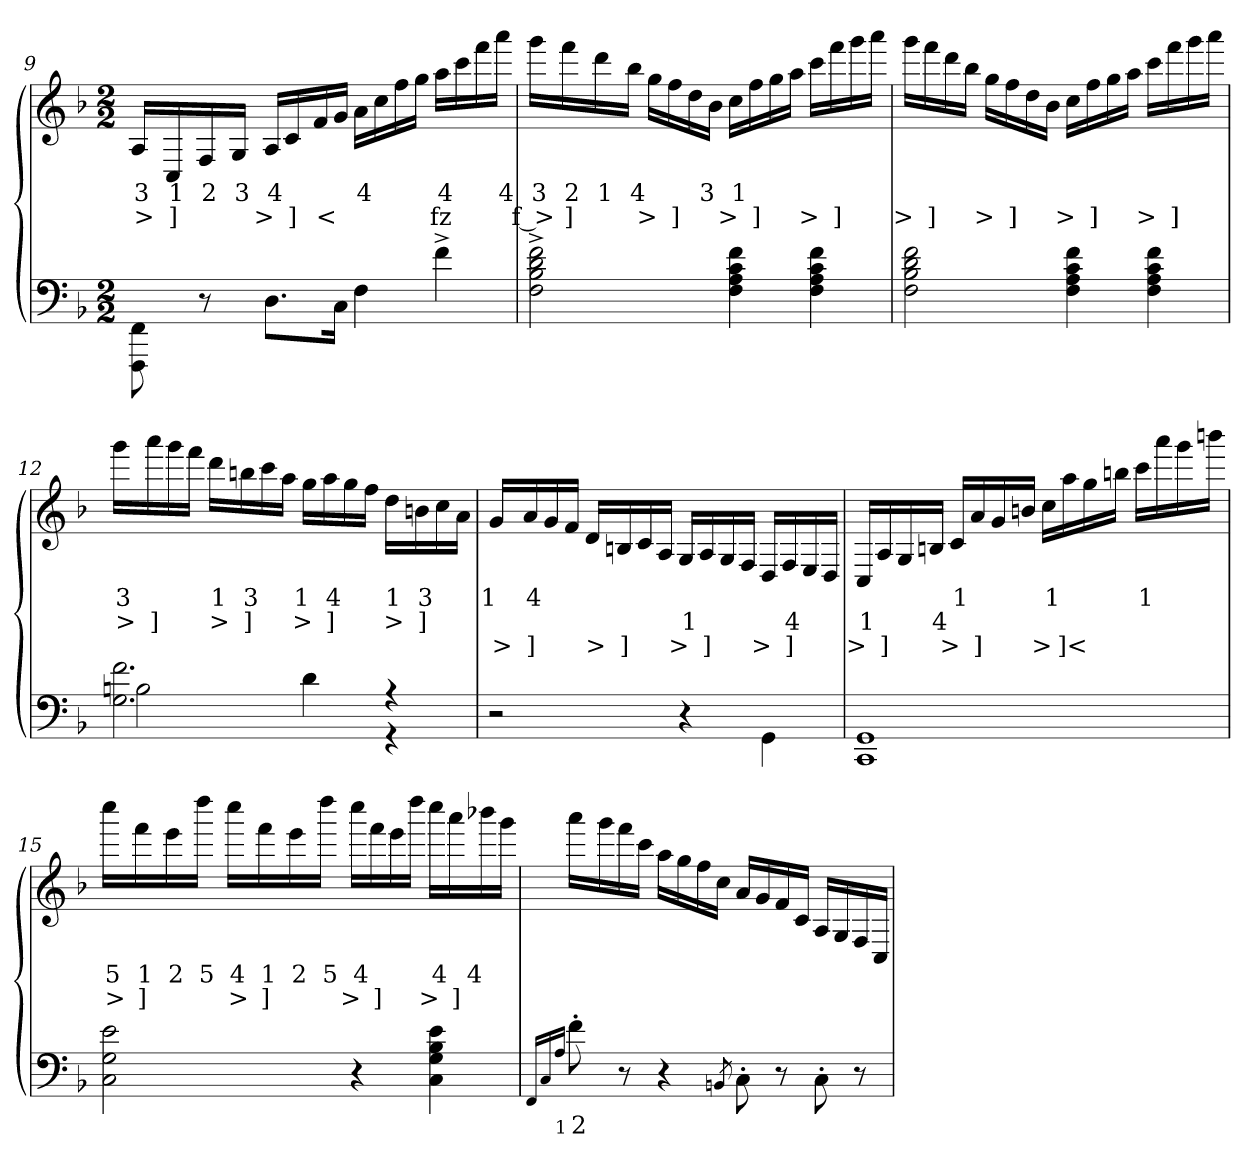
**kern	**text	**kern	**text	**text	**text
*part2	*part2	*part1	*part1	*part1	*part1
*staff2	*staff2	*staff1	*staff1	*staff1	*staff1
*clefF4	*	*clefG2	*	*	*
*k[b-]	*	*k[b-]	*	*	*
*M2/2	*	*M2/2	*	*	*
=9	=9	=9	=9	=9	=9
8FF 8FFF\	.	16ALL	3	>	.
.	.	16C	1	]	.
8r	.	16F	2	.	.
.	.	16GJJ	3	.	.
8.D\L	.	16ALL	4	>	.
.	.	16c	.	]	.
.	.	16f	.	<	.
16CJk	.	16gJJ	.	.	.
4F	.	16aLL	4	.	.
.	.	16cc	.	.	.
.	.	16ff	.	.	.
.	.	16ggJJ	.	.	.
4f^>	.	16aaLL	4	fz	.
.	.	16ccc	.	.	.
.	.	16fff	.	.	.
.	.	16aaaJJ	4	.	.
=10	=10	=10	=10	=10	=10
2f^> 2d^> 2B-^> 2F^>	.	16gggLL	3	f >	.
.	.	16fff	2	]	.
.	.	16ddd	1	.	.
.	.	16bb-JJ	4	.	.
.	.	16ggLL	.	>	.
.	.	16ff	.	]	.
.	.	16dd	.	.	.
.	.	16b-JJ	3	.	.
4f 4c 4A 4F	.	16ccLL	1	>	.
.	.	16ff	.	]	.
.	.	16gg	.	.	.
.	.	16aaJJ	.	.	.
4f 4c 4A 4F	.	16cccLL	.	>	.
.	.	16fff	.	]	.
.	.	16ggg	.	.	.
.	.	16aaaJJ	.	.	.
=11	=11	=11	=11	=11	=11
2f 2d 2B- 2F	.	16gggLL	.	>	.
.	.	16fff	.	]	.
.	.	16ddd	.	.	.
.	.	16bb-JJ	.	.	.
.	.	16ggLL	.	>	.
.	.	16ff	.	]	.
.	.	16dd	.	.	.
.	.	16b-JJ	.	.	.
4f 4c 4A 4F	.	16ccLL	.	>	.
.	.	16ff	.	]	.
.	.	16gg	.	.	.
.	.	16aaJJ	.	.	.
4f 4c 4A 4F	.	16cccLL	.	>	.
.	.	16fff	.	]	.
.	.	16ggg	.	.	.
.	.	16aaaJJ	.	.	.
=12	=12	=12	=12	=12	=12
*^	*	*	*	*	*
2.f\ 2.G\	2Bn	.	16gggLL	3	>	.
.	.	.	16aaa	.	]	.
.	.	.	16ggg	.	.	.
.	.	.	16fffJJ	.	.	.
.	.	.	16dddLL	1	>	.
.	.	.	16bbn	3	]	.
.	.	.	16ccc	.	.	.
.	.	.	16aaJJ	.	.	.
.	4d	.	16ggLL	1	>	.
.	.	.	16aa	4	]	.
.	.	.	16gg	.	.	.
.	.	.	16ffJJ	.	.	.
4r	4r	.	16ddLL	1	>	.
.	.	.	16bn	3	]	.
.	.	.	16cc	.	.	.
.	.	.	16aJJ	.	.	.
*v	*v	*	*	*	*	*
=13	=13	=13	=13	=13	=13
2r	.	16gLL	1	.	>
.	.	16a	4	.	]
.	.	16g	.	.	.
.	.	16fJJ	.	.	.
.	.	16dLL	.	.	>
.	.	16Bn	.	.	]
.	.	16c	.	.	.
.	.	16AJJ	.	.	.
4r	.	16GLL	.	1	>
.	.	16A	.	.	]
.	.	16G	.	.	.
.	.	16FJJ	.	.	.
4GG\	.	16DLL	.	.	>
.	.	16F	.	4	]
.	.	16E	.	.	.
.	.	16DJJ	.	.	.
=14	=14	=14	=14	=14	=14
1GG 1CC	.	16CLL	.	1	>
.	.	16A	.	.	]
.	.	16G	.	.	.
.	.	16BnJJ	.	4	.
.	.	16cLL	1	.	>
.	.	16a	.	.	]
.	.	16g	.	.	.
.	.	16bnJJ	.	.	.
.	.	16ccLL	1	.	>
.	.	16aa	.	.	]<
.	.	16gg	.	.	.
.	.	16bbnJJ	.	.	.
.	.	16cccLL	1	.	.
.	.	16aaa	.	.	.
.	.	16ggg	.	.	.
.	.	16bbbnJJ	.	.	.
=15	=15	=15	=15	=15	=15
2e 2G 2C	.	16ccccLL	5	>	.
.	.	16fff	1	]	.
.	.	16eee	2	.	.
.	.	16ddddJJ	5	.	.
.	.	16ccccLL	4	>	.
.	.	16fff	1	]	.
.	.	16eee	2	.	.
.	.	16ddddJJ	5	.	.
4r	.	16ccccLL	4	>	.
.	.	16fff	.	]	.
.	.	16eee	.	.	.
.	.	16ddddJJ	.	.	.
4e 4B- 4G 4C	.	16ccccLL	4	>	.
.	.	16aaa	.	]	.
.	.	16bbb-X	4	.	.
.	.	16gggJJ	.	.	.
=16	=16	=16	=16	=16	=16
16qqFF/LL	.	.	.	.	.
16qqC/	.	.	.	.	.
16qqA/JJ	1	.	.	.	.
8f'>	2	16aaaLL	.	.	.
.	.	16ggg	.	.	.
8r	.	16fff	.	.	.
.	.	16cccJJ	.	.	.
4r	.	16aaLL	.	.	.
.	.	16gg	.	.	.
.	.	16ff	.	.	.
.	.	16ccJJ	.	.	.
8qBBn/	.	.	.	.	.
8C'>\	.	16aLL	.	.	.
.	.	16g	.	.	.
8r	.	16f	.	.	.
.	.	16cJJ	.	.	.
8C'>\	.	16ALL	.	.	.
.	.	16G	.	.	.
8r	.	16F	.	.	.
.	.	16CJJ	.	.	.
=	=	=	=	=	=
*-	*-	*-	*-	*-	*-
